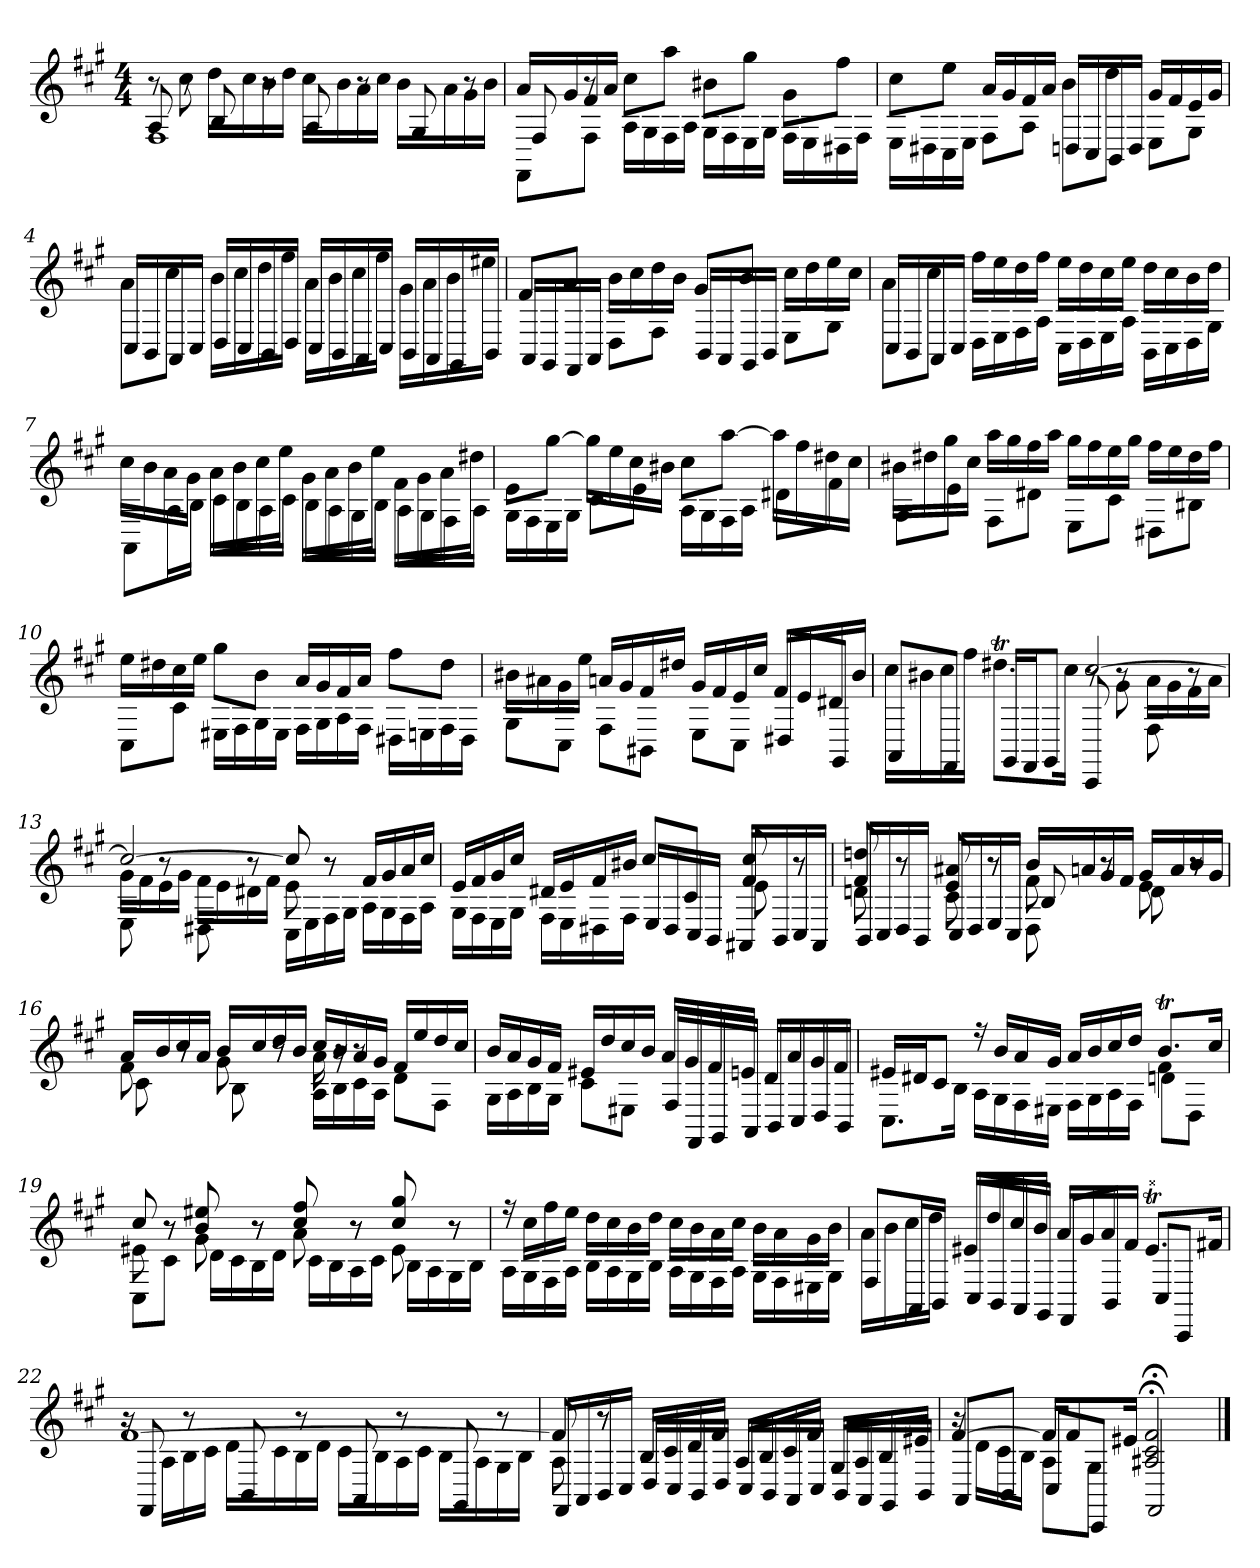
**kern
*part1
*staff1
*k[f#c#g#]
*f#:
*M4/4
*MM108
=1
*^
*	*^
8r	8A/	1F#\
8cc#\	8r	.
16dd\LL	8B/	.
16cc#\	.	.
16b\	8r	.
16dd\JJ	.	.
16cc#\LL	8A/	.
16b\	.	.
16a\	8r	.
16cc#\JJ	.	.
16b\LL	8G#/	.
16a\	.	.
16g#\	8r	.
16b\JJ	.	.
=2	=2	=2
16a/LL	8F#/	8FF#\L
16g#/	.	.
16f#/	8r	8F#\J
16a/JJ	.	.
8cc#\L	4ryy	16A\LL
.	.	16G#\
8aa\J	.	16F#\
.	.	16A\JJ
8b#X\L	2ryy	16G#\LL
.	.	16F#\
8gg#\J	.	16E\
.	.	16G#\JJ
8g#\L	.	16F#\LL
.	.	16E\
8ff#\J	.	16D#X\
.	.	16F#\JJ
*	*v	*v
=3	=3
8cc#\L	16E\LL
.	16D#X\
8ee\J	16C#\
.	16E\JJ
16a/LL	8F#\L
16g#/	.
16f#/	8A\J
16a/JJ	.
8b\L	16Dn/LL
.	16C#/
8dd\J	16BB/
.	16D/JJ
16g#/LL	8E\L
16f#/	.
16e/	8G#\J
16g#/JJ	.
=4	=4
8a\L	16C#/LL
.	16BB/
8cc#\J	16AA/
.	16C#/JJ
16b\LL	16D/LL
16cc#\	16C#/
16dd\	16BB/
16ff#\JJ	16D/JJ
16a\LL	16C#/LL
16b\	16BB/
16cc#\	16AA/
16ff#\JJ	16C#/JJ
16g#\LL	16BB/LL
16a\	16AA/
16b\	16GG#/
16ee#X\JJ	16BB/JJ
=5	=5
8f#/L	16AA/LL
.	16GG#/
8a/J	16FF#/
.	16AA/JJ
16b\LL	8D\L
16cc#\	.
16dd\	8F#\J
16b\JJ	.
8g#/L	16BB/LL
.	16AA/
8b/J	16GG#/
.	16BB/JJ
16cc#\LL	8E\L
16dd\	.
16ee\	8G#\J
16cc#\JJ	.
=6	=6
8a\L	16C#/LL
.	16BB/
8cc#\J	16AA/
.	16C#/JJ
16ff#\LL	16D\LL
16ee\	16E\
16dd\	16F#\
16ff#\JJ	16A\JJ
16ee\LL	16C#\LL
16dd\	16D\
16cc#\	16E\
16ee\JJ	16A\JJ
16dd\LL	16BB\LL
16cc#\	16C#\
16b\	16D\
16dd\JJ	16G#\JJ
=7	=7
16cc#\LL	8AA\L
16b\	.
16a\	16A\L
16g#\JJ	16B\JJ
16a\LL	16c#\LL
16b\	16B\
16cc#\	16A\
16ee\JJ	16c#\JJ
16g#\LL	16B\LL
16a\	16A\
16b\	16G#\
16ee\JJ	16B\JJ
16f#\LL	16A\LL
16g#\	16G#\
16a\	16F#\
16dd#X\JJ	16A\JJ
=8	=8
8e\L	16G#\LL
.	16F#\
[8gg#\J	16E\
.	16G#\JJ
16gg#\LL]	8c#\L
16ee\	.
16cc#\	8e\J
16b#X\JJ	.
8cc#\L	16A\LL
.	16G#\
[8aa\J	16F#\
.	16A\JJ
16aa\LL]	8d#X\L
16ff#\	.
16dd#X\	8f#\J
16cc#\JJ	.
=9	=9
16b#X\LL	8G#\L
16dd#X\	.
16gg#\	8e\J
16cc#\JJ	.
16aa\LL	8F#\L
16gg#\	.
16ff#\	8d#X\J
16aa\JJ	.
16gg#\LL	8E\L
16ff#\	.
16ee\	8c#\J
16gg#\JJ	.
16ff#\LL	8D#X\L
16ee\	.
16dd#\	8B#X\J
16ff#\JJ	.
=10	=10
16ee\LL	8C#\L
16dd#X\	.
16cc#\	8c#\J
16ee\JJ	.
8gg#\L	16E#X\LL
.	16F#\
8b\J	16G#\
.	16E#\JJ
16a/LL	16F#\LL
16g#/	16G#\
16f#/	16A\
16a/JJ	16F#\JJ
8ff#\L	16D#X\LL
.	16En\
8dd#\J	16F#\
.	16D#\JJ
=11	=11
16b#X\LL	8G#\L
16a#X\	.
16g#\	8C#\J
16ee\JJ	.
16an/LL	8F#\L
16g#/	.
16f#/	8BB#X\J
16dd#X/JJ	.
16g#/LL	8E\L
16f#/	.
16e/	8C#\J
16cc#/JJ	.
16f#/LL	8D#X/L
16e/	.
16d#X/	8GG#/J
16b#/JJ	.
=12	=12
*	*^
16cc#\LL	2ryy	8AA/L
16b#X\	.	.
16cc#\	.	8FF#/J
16ff#\JJ	.	.
8.dd#Xt\L	.	16GG#/LL
.	.	16FF#/J
.	.	8GG#/J
16cc#\Jk	.	.
[2cc#/	8r	8CC#/
.	8g#\	8r
.	16a\LL	8F#\
.	16g#\	.
.	16f#\	8r
.	16a\JJ	.
=13	=13	=13
2cc#/_	16g#\LL	8E\
.	16f#\	.
.	16e\	8r
.	16g#\JJ	.
.	16f#\LL	8D#X\
.	16e\	.
.	16d#X\	8r
.	16f#\JJ	.
8cc#/]	8e\	16C#\LL
.	.	16E\
8r	8r	16F#\
.	.	16G#\JJ
16f#/LL	4ryy	16A\LL
16g#/	.	16G#\
16a/	.	16F#\
16cc#/JJ	.	16A\JJ
=14	=14	=14
16e/LL	2ryy	16G#\LL
16f#/	.	16F#\
16g#/	.	16E\
16cc#/JJ	.	16G#\JJ
16d#X/LL	.	16F#\LL
16e/	.	16E\
16f#/	.	16D#X\
16b#X/JJ	.	16F#\JJ
8cc#/L	4ryy	16E/LL
.	.	16D#/
8c#/J	.	16C#/
.	.	16BB/JJ
8f#/ 8cc#/	8e\	16AA#X/LL
.	.	16BB/
8r	8r	16C#/
.	.	16AA#/JJ
=15	=15	=15
*	*	*^
8f#/ 8ddn/	8dn\	2ryy	16BB/LL
.	.	.	16C#/
8r	8r	.	16D/
.	.	.	16BB/JJ
8e/ 8a#X/	8c#\	.	16C#/LL
.	.	.	16D/
8r	8r	.	16E/
.	.	.	16C#/JJ
16b/LL	8f#\	8B/	8D\
16an/	.	.	.
16g#/	8r	8ryy	8r
16f#/JJ	.	.	.
16g#/LL	8e\	4ryy	8d\
16a/	.	.	.
16b/	8r	.	8r
16g#/JJ	.	.	.
*	*	*v	*v
=16	=16	=16
16a/LL	8f#\	8c#\
16b/	.	.
16cc#/	8r	8r
16a/JJ	.	.
16b/LL	8g#\	8B\
16cc#/	.	.
16dd/	8r	8r
16b/JJ	.	.
16cc#/LL	16a\	16A\LL
16b/	16r	16B\
16a/	8r	16c#\
16g#/JJ	.	16A\JJ
16f#/LL	4ryy	8d\L
16ee/	.	.
16dd/	.	8F#\J
16cc#/JJ	.	.
*	*v	*v
=17	=17
16b/LL	16G#\LL
16a/	16A\
16g#/	16B\
16f#/JJ	16G#\JJ
16e#X/LL	8c#\L
16dd/	.
16cc#/	8E#X\J
16b/JJ	.
16a/LL	16F#/LL
16g#/	16FF#/
16f#/	16GG#/
16en/JJ	16AA/JJ
16d/LL	16BB/LL
16a/	16C#/
16g#/	16D/
16f#/JJ	16BB/JJ
=18	=18
*	*^
16e#X/LL	2ryy	8.C#\L
16d#X/J	.	.
8c#/J	.	.
.	.	16B\Jk
16r	.	16A\LL
16b/LL	.	16G#\
16a/	.	16F#\
16g#/JJ	.	16E#X\JJ
16a/LL	4ryy	16F#\LL
16b/	.	16G#\
16cc#/	.	16A\
16dd/JJ	.	16F#\JJ
8.bT/L	4f#\	8dn\L
.	.	8D\J
16cc#/Jk	.	.
=19	=19	=19
8cc#/	8e#X\	8C#\L
8r	8r	8c#\J
8b/ 8ee#X/	8g#\	16d\LL
.	.	16c#\
8r	8r	16B\
.	.	16d\JJ
8cc#/ 8ff#/	8a\	16c#\LL
.	.	16B\
8r	8r	16A\
.	.	16c#\JJ
8cc#/ 8gg#/	8e#\	16B\LL
.	.	16A\
8r	8r	16G#\
.	.	16B\JJ
*	*v	*v
=20	=20
16r	16A\LL
16cc#\LL	16G#\
16ff#\	16F#\
16ee\JJ	16A\JJ
16dd\LL	16B\LL
16cc#\	16A\
16b\	16G#\
16dd\JJ	16B\JJ
16cc#\LL	16A\LL
16b\	16G#\
16a\	16F#\
16cc#\JJ	16A\JJ
16b\LL	16G#\LL
16a\	16F#\
16g#\	16E#X\
16b\JJ	16G#\JJ
=21	=21
16a\LL	8F#/L
16b\	.
16cc#\	16AA/L
16dd\JJ	16BB/JJ
16e#X/LL	16C#/LL
16dd/	16BB/
16cc#/	16AA/
16b/JJ	16GG#/JJ
16a/LL	8FF#/L
16g#/	.
16a/	8BB/J
16f#/JJ	.
!LO:TR:acc=##	!
8.e#T/L	8C#/L
.	8CC#/J
16f#X/Jk	.
=22	=22
*	*^
[1f#/	16r	8FF#/
.	16A\LL	.
.	16B\	8r
.	16c#\JJ	.
.	16d\LL	8BB/
.	16c#\	.
.	16B\	8r
.	16d\JJ	.
.	16c#\LL	8AA/
.	16B\	.
.	16A\	8r
.	16c#\JJ	.
.	16B\LL	8GG#/
.	16A\	.
.	16G#\	8r
.	16B\JJ	.
=23	=23	=23
8f#/]	8A\	16FF#/LL
.	.	16AA/
8r	8r	16BB/
.	.	16C#/JJ
16B/LL	4ryy	16D/LL
16c#/	.	16C#/
16d/	.	16BB/
16f#/JJ	.	16D/JJ
16A/LL	2ryy	16C#/LL
16B/	.	16BB/
16c#/	.	16AA/
16f#/JJ	.	16C#/JJ
16G#/LL	.	16BB/LL
16A/	.	16AA/
16B/	.	16GG#/
16e#X/JJ	.	16BB/JJ
=24	=24	=24
[4f#/	16r	8AA/L
.	16d\LL	.
.	16c#\	8BB/J
.	16B\JJ	.
16f#/KL]	8A\L	8C#/L
8f#/	.	.
.	8G#\J	8CC#/J
16e#X/Jk	.	.
2A#X;</ 2c#;</ 2f#;</	2ryy	2FF#;</
*v	*v	*v
==
*-
